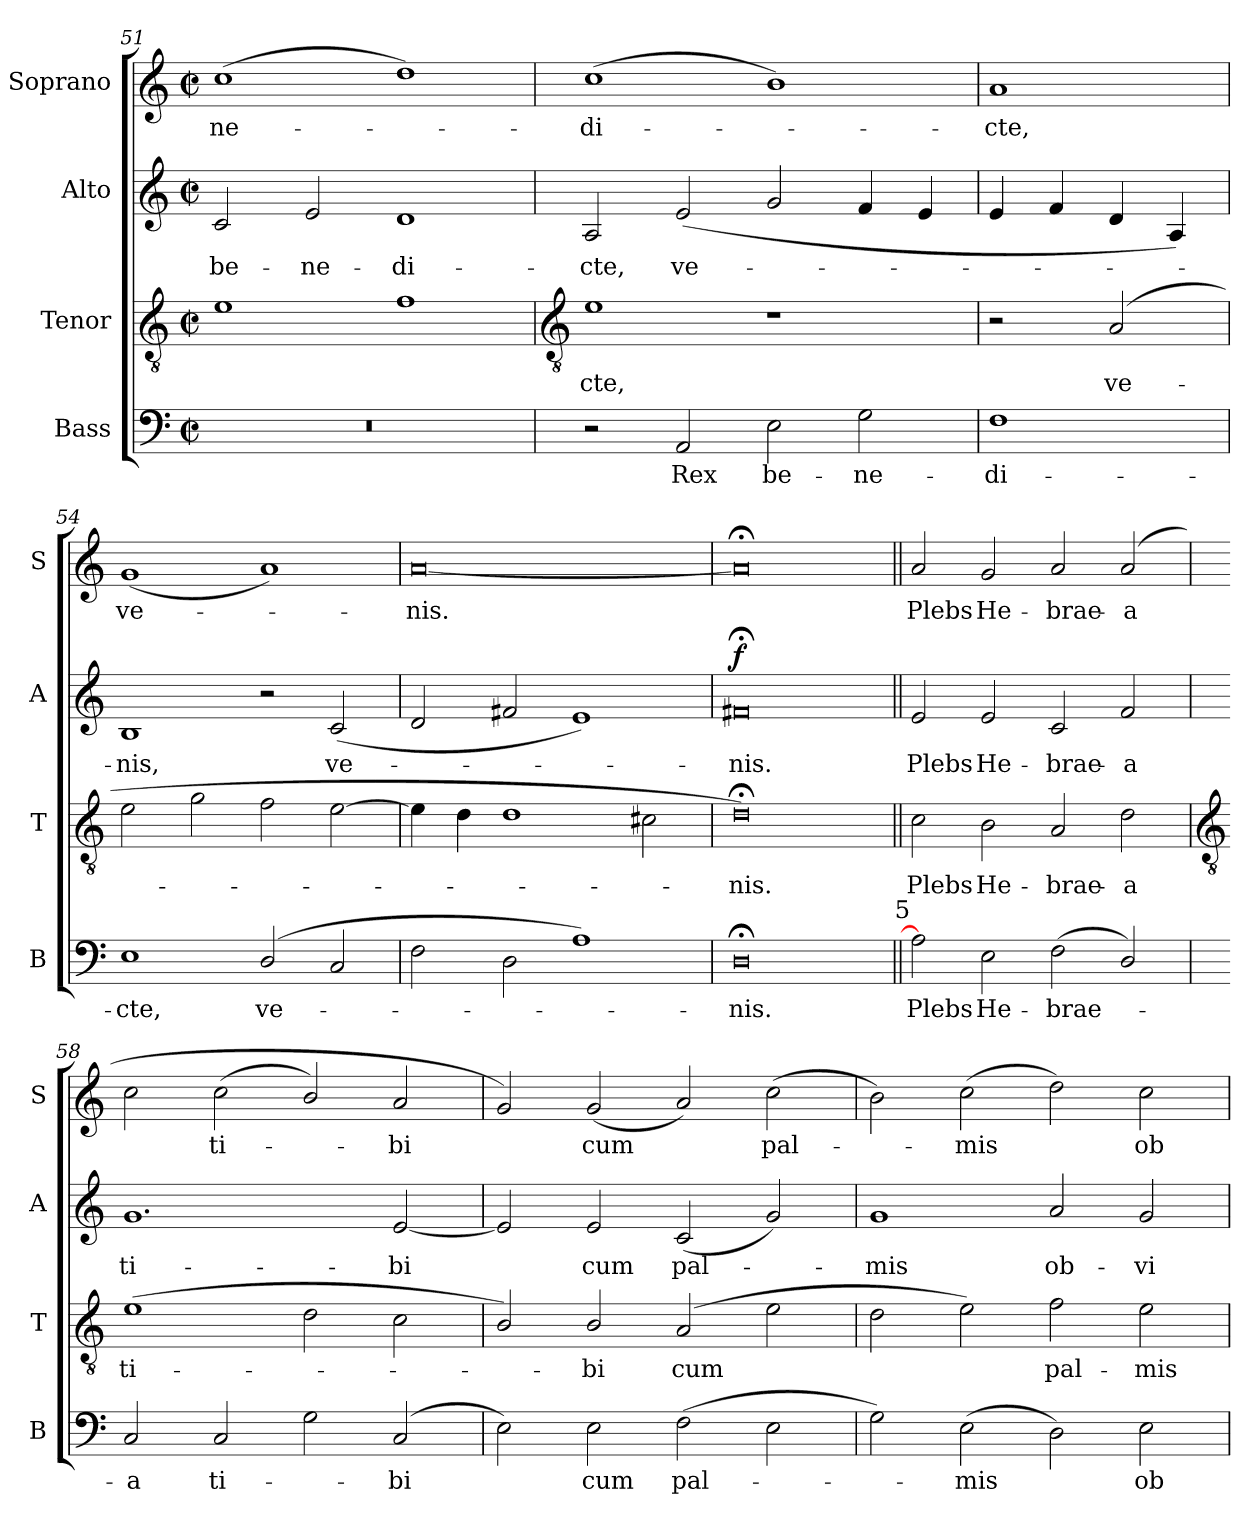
**kern	**text	**kern	**text	**kern	**text	**dynam	**kern	**text
*part4	*part4	*part3	*part3	*part2	*part2	*part2	*part1	*part1
*staff4	*staff4	*staff3	*staff3	*staff2	*staff2	*staff2	*staff1	*staff1
*I"Bass	*	*I"Tenor	*	*I"Alto	*	*	*I"Soprano	*
*I'B	*	*I'T	*	*I'A	*	*	*I'S	*
*clefF4	*	*clefGv2	*	*clefG2	*	*	*clefG2	*
*k[]	*	*k[]	*	*k[]	*	*	*k[]	*
*C:	*	*C:	*	*C:	*	*	*C:	*
*M4/2	*	*M4/2	*	*M4/2	*	*	*M4/2	*
*met(c|)	*	*met(c|)	*	*met(c|)	*	*	*met(c|)	*
=51	=51	=51	=51	=51	=51	=51	=51	=51
!	!	!	!	!	!LO:LY:b	!	!	!LO:LY:b
0r	.	1e	.	2c	be-	.	(>1cc	ne-
!	!	!	!	!	!LO:LY:b	!	!	!
.	.	.	.	2e	-ne-	.	.	.
!	!	!	!	!	!LO:LY:b	!	!	!
.	.	1f	.	1d	-di-	.	1dd)	.
!!LO:LB:g=z
=52	=52	=52	=52	=52	=52	=52	=52	=52
*	*	*clefGv2	*	*	*	*	*	*
!	!	!	!LO:LY:b	!	!LO:LY:b	!	!	!LO:LY:b
2r	.	1e	cte,	2A	-cte,	.	(>1cc	di-
!	!LO:LY:b	!	!	!	!LO:LY:b	!	!	!
2AA	Rex	.	.	(<2e	ve-	.	.	.
!	!LO:LY:b	!	!	!	!	!	!	!
2E	be-	1r	.	2g	.	.	1b)	.
!	!LO:LY:b	!	!	!	!	!	!	!
2G	-ne-	.	.	4f	.	.	.	.
.	.	.	.	4e	.	.	.	.
=53	=53	=53	=53	=53	=53	=53	=53	=53
!	!LO:LY:b	!	!	!	!	!	!	!LO:LY:b
1F	-di-	2r	.	4e	.	.	1a	cte,
.	.	.	.	4f	.	.	.	.
!	!	!	!LO:LY:b	!	!	!	!	!
.	.	(>2A	ve-	4d	.	.	.	.
.	.	.	.	4A)	.	.	.	.
=54	=54	=54	=54	=54	=54	=54	=54	=54
!	!LO:LY:b	!	!	!	!LO:LY:b	!	!	!LO:LY:b
1E	-cte,	2e	.	1B	nis,	.	(<1g	ve-
.	.	2g	.	.	.	.	.	.
!	!LO:LY:b	!	!	!	!	!	!	!
(>2D/	ve-	2f	.	2r	.	.	1a)	.
!	!	!	!	!	!LO:LY:b	!	!	!
2C	.	[2e	.	(<2c	ve-	.	.	.
=55	=55	=55	=55	=55	=55	=55	=55	=55
!	!	!	!	!	!	!	!	!LO:LY:b
2F	.	4e]	.	2d	.	.	[0a	nis.
.	.	4d	.	.	.	.	.	.
2D	.	1d	.	2f#X	.	.	.	.
1A)	.	.	.	1e)	.	.	.	.
.	.	2c#X	.	.	.	.	.	.
=56	=56	=56	=56	=56	=56	=56	=56	=56
!	!LO:LY:b	!	!LO:LY:b	!	!LO:LY:b	!LO:DY:b	!	!
0D;<	nis.	0d;<)	nis.	0f#X;<	nis.	f	0a;<]	.
!LO:TX:a:t=5	!	!	!	!	!	!	!	!
=57||	=57||	=57||	=57||	=57||	=57||	=57||	=57||	=57||
!	!LO:LY:b	!	!LO:LY:b	!	!LO:LY:b	!	!	!LO:LY:b
2A]	Plebs	2c	Plebs	2e	Plebs	.	2a	Plebs
!	!LO:LY:b	!	!LO:LY:b	!	!LO:LY:b	!	!	!LO:LY:b
2E	He-	2B	He-	2e	He-	.	2g	He-
!	!LO:LY:b	!	!LO:LY:b	!	!LO:LY:b	!	!	!LO:LY:b
(<2F	-brae-	2A	-brae-	2c	-brae-	.	2a	-brae-
!	!	!	!LO:LY:b	!	!LO:LY:b	!	!	!LO:LY:b
2D/)	.	2d	-a	2f	-a	.	(<2a	-a
!!LO:LB:g=z
=58	=58	=58	=58	=58	=58	=58	=58	=58
*	*	*clefGv2	*	*	*	*	*	*
!	!LO:LY:b	!	!LO:LY:b	!	!LO:LY:b	!	!	!
2C	a	(>1e	ti-	1.g	ti-	.	2cc	.
!	!LO:LY:b	!	!	!	!	!	!	!LO:LY:b
2C	ti-	.	.	.	.	.	(<2cc	ti-
2G	.	2d	.	.	.	.	2b/)	.
!	!LO:LY:b	!	!	!	!LO:LY:b	!	!	!LO:LY:b
(<2C	bi	2c	.	[2e	-bi	.	2a	bi
=59	=59	=59	=59	=59	=59	=59	=59	=59
2E)	.	2B/)	.	2e]	.	.	2g)	.
!	!LO:LY:b	!	!LO:LY:b	!	!LO:LY:b	!	!	!LO:LY:b
2E	cum	2B/	bi	2e	cum	.	(<2g	cum
!	!LO:LY:b	!	!LO:LY:b	!	!LO:LY:b	!	!	!
(>2F	pal-	(>2A	cum	(<2c	pal-	.	2a)	.
!	!	!	!	!	!	!	!	!LO:LY:b
2E	.	2e	.	2g)	.	.	(>2cc	pal-
=60	=60	=60	=60	=60	=60	=60	=60	=60
!	!	!	!	!	!LO:LY:b	!	!	!
2G)	.	2d	.	1g	mis	.	2b)	.
!	!LO:LY:b	!	!	!	!	!	!	!LO:LY:b
(>2E	mis	2e)	.	.	.	.	(>2cc	mis
!	!	!	!LO:LY:b	!	!LO:LY:b	!	!	!
2D)	.	2f	pal-	2a	ob-	.	2dd)	.
!	!LO:LY:b	!	!LO:LY:b	!	!LO:LY:b	!	!	!LO:LY:b
2E	ob-	2e	-mis	2g	-vi-	.	2cc	ob-
=	=	=	=	=	=	=	=	=
*-	*-	*-	*-	*-	*-	*-	*-	*-
